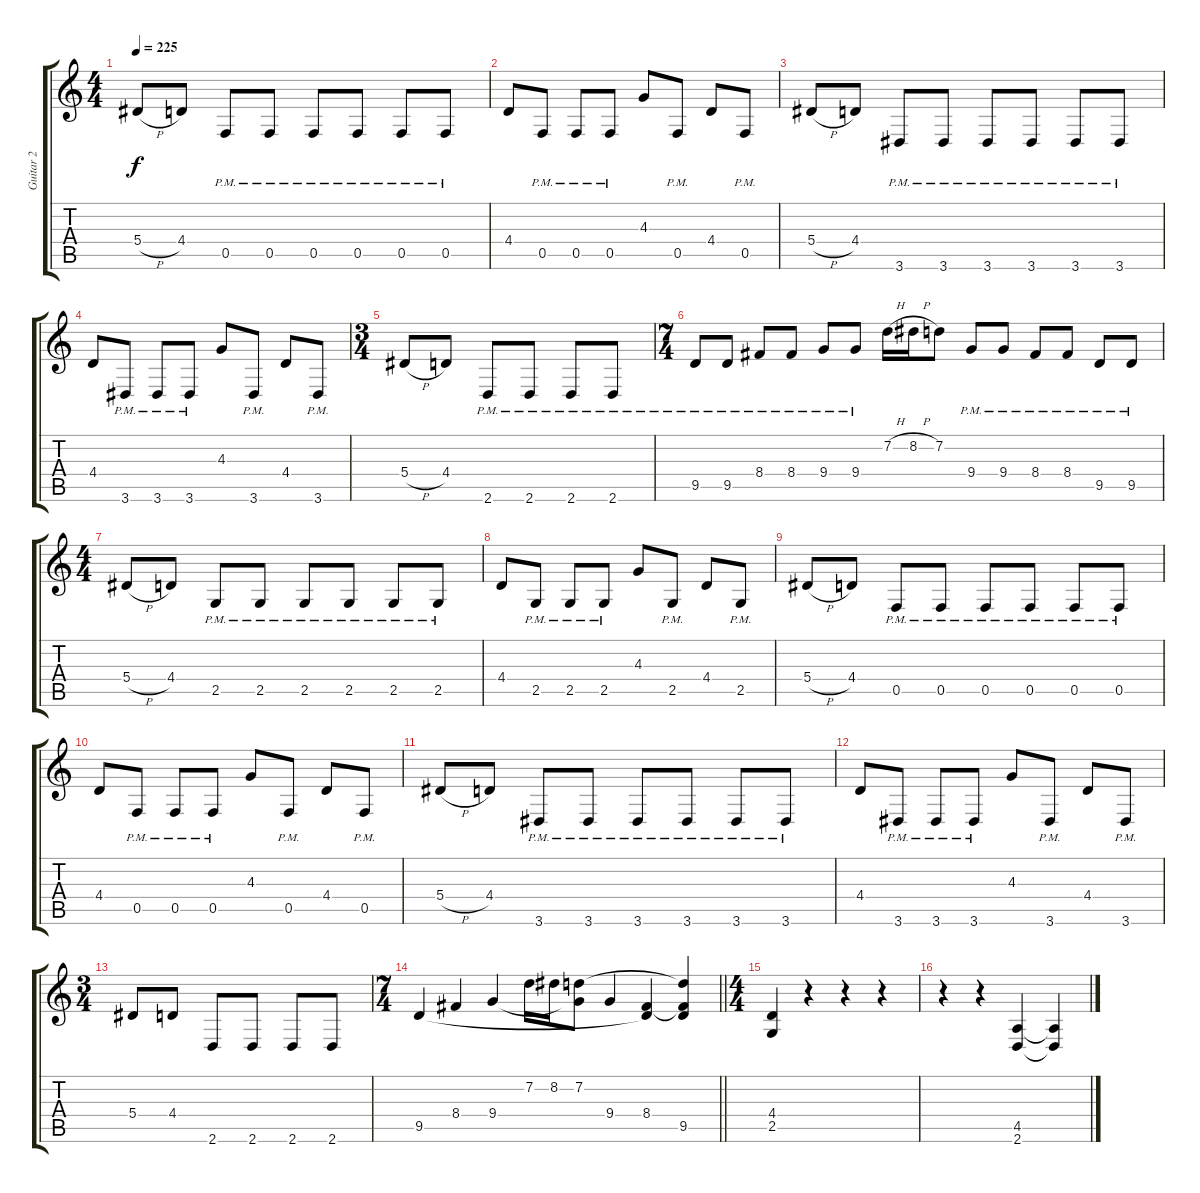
\track ("Guitar 2" "Guitar 2") {instrument distortionguitar}
\staff {score tabs}
\tuning (C4 G3 Eb3 Bb2 F2 C2) {hide}
\ts (4 4)
\tempo 225
\clef g2
\ks c
5.4{h}.8{dy f} 4.4.8 0.5{pm}.8 0.5{pm}.8 0.5{pm}.8 0.5{pm}.8 0.5{pm}.8 0.5{pm}.8 |
4.4.8 0.5{pm}.8 0.5{pm}.8 0.5{pm}.8 4.3.8 0.5{pm}.8 4.4.8 0.5{pm}.8 |
5.4{h}.8 4.4.8 3.6{pm}.8 3.6{pm}.8 3.6{pm}.8 3.6{pm}.8 3.6{pm}.8 3.6{pm}.8 |
4.4.8 3.6{pm}.8 3.6{pm}.8 3.6{pm}.8 4.3.8 3.6{pm}.8 4.4.8 3.6{pm}.8 |
\ts (3 4)
5.4{h}.8 4.4.8 2.6{pm}.8 2.6{pm}.8 2.6{pm}.8 2.6{pm}.8 |
\ts (7 4)
9.5{pm}.8 9.5{pm}.8 8.4{pm}.8 8.4{pm}.8 9.4{pm}.8 9.4{pm}.8 7.2{h}.16 8.2{h}.16 7.2.8 9.4{pm}.8 9.4{pm}.8 8.4{pm}.8 8.4{pm}.8 9.5{pm}.8 9.5{pm}.8 |
\ts (4 4)
5.4{h}.8 4.4.8 2.5{pm}.8 2.5{pm}.8 2.5{pm}.8 2.5{pm}.8 2.5{pm}.8 2.5{pm}.8 |
4.4.8 2.5{pm}.8 2.5{pm}.8 2.5{pm}.8 4.3.8 2.5{pm}.8 4.4.8 2.5{pm}.8 |
5.4{h}.8 4.4.8 0.5{pm}.8 0.5{pm}.8 0.5{pm}.8 0.5{pm}.8 0.5{pm}.8 0.5{pm}.8 |
4.4.8 0.5{pm}.8 0.5{pm}.8 0.5{pm}.8 4.3.8 0.5{pm}.8 4.4.8 0.5{pm}.8 |
5.4{h}.8 4.4.8 3.6{pm}.8 3.6{pm}.8 3.6{pm}.8 3.6{pm}.8 3.6{pm}.8 3.6{pm}.8 |
4.4.8 3.6{pm}.8 3.6{pm}.8 3.6{pm}.8 4.3.8 3.6{pm}.8 4.4.8 3.6{pm}.8 |
\ts (3 4)
5.4.8 4.4.8 2.6.8 2.6.8 2.6.8 2.6.8 |
\ts (7 4)
\barLineRight lightlight
9.5.4 8.4.4 9.4.4 7.2.16 8.2.16 (7.2 9.4{t}).8 9.4.4 (8.4 9.5{t}).4 (7.2{t} 8.4{t} 9.5).4 |
\ts (4 4)
(4.4 2.5).4 r.4 r.4 r.4 |
r.4 r.4 (4.5 2.6).4 (4.5{t} 2.6{t}).4
